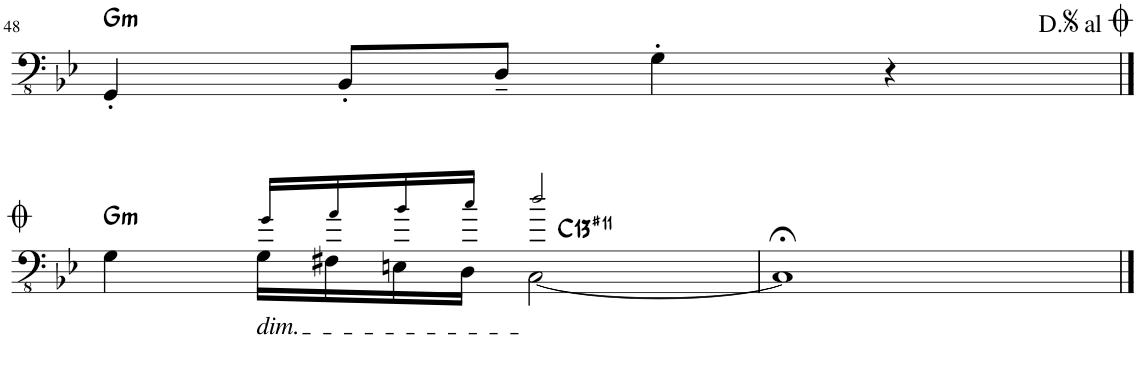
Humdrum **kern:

**kern	**harte
*part1	*part1
*staff1	*
*I"Acoustic Bass	*
*I'Bass	*
!!LO:PB:g=z
*clefFv4	*
*k[b-e-]	*
*M4/4	*
=48	=48
!	!LO:H:kt=m
4GGG'/	G:min
8BBB-'/L	.
8DD~/J	.
4GG'\	.
4r	.
!LO:TX:a:t=D.<font size="20"/>	!
!LO:TX:a:t=<font size="12"/> al <font size="20"/>	!
!!LO:LB:g=z
==49	==49
*^	*
!	!	!LO:H:kt=m
4GG\	4ryy	G:min
!LO:TX:b:i:t=dim.	!	!
16GG\LL	16G!/LL	.
16FF#X\	16A!/	.
16EEn\	16B-!/	.
16DD\JJ	16c!/JJ	.
!	!	!LO:H:kt=13
[2CC\	2d!/	C:(3,5,b7,9,#11,13)
*v	*v	*
=50	=50
1CC;<]	.
==	==
*-	*-
